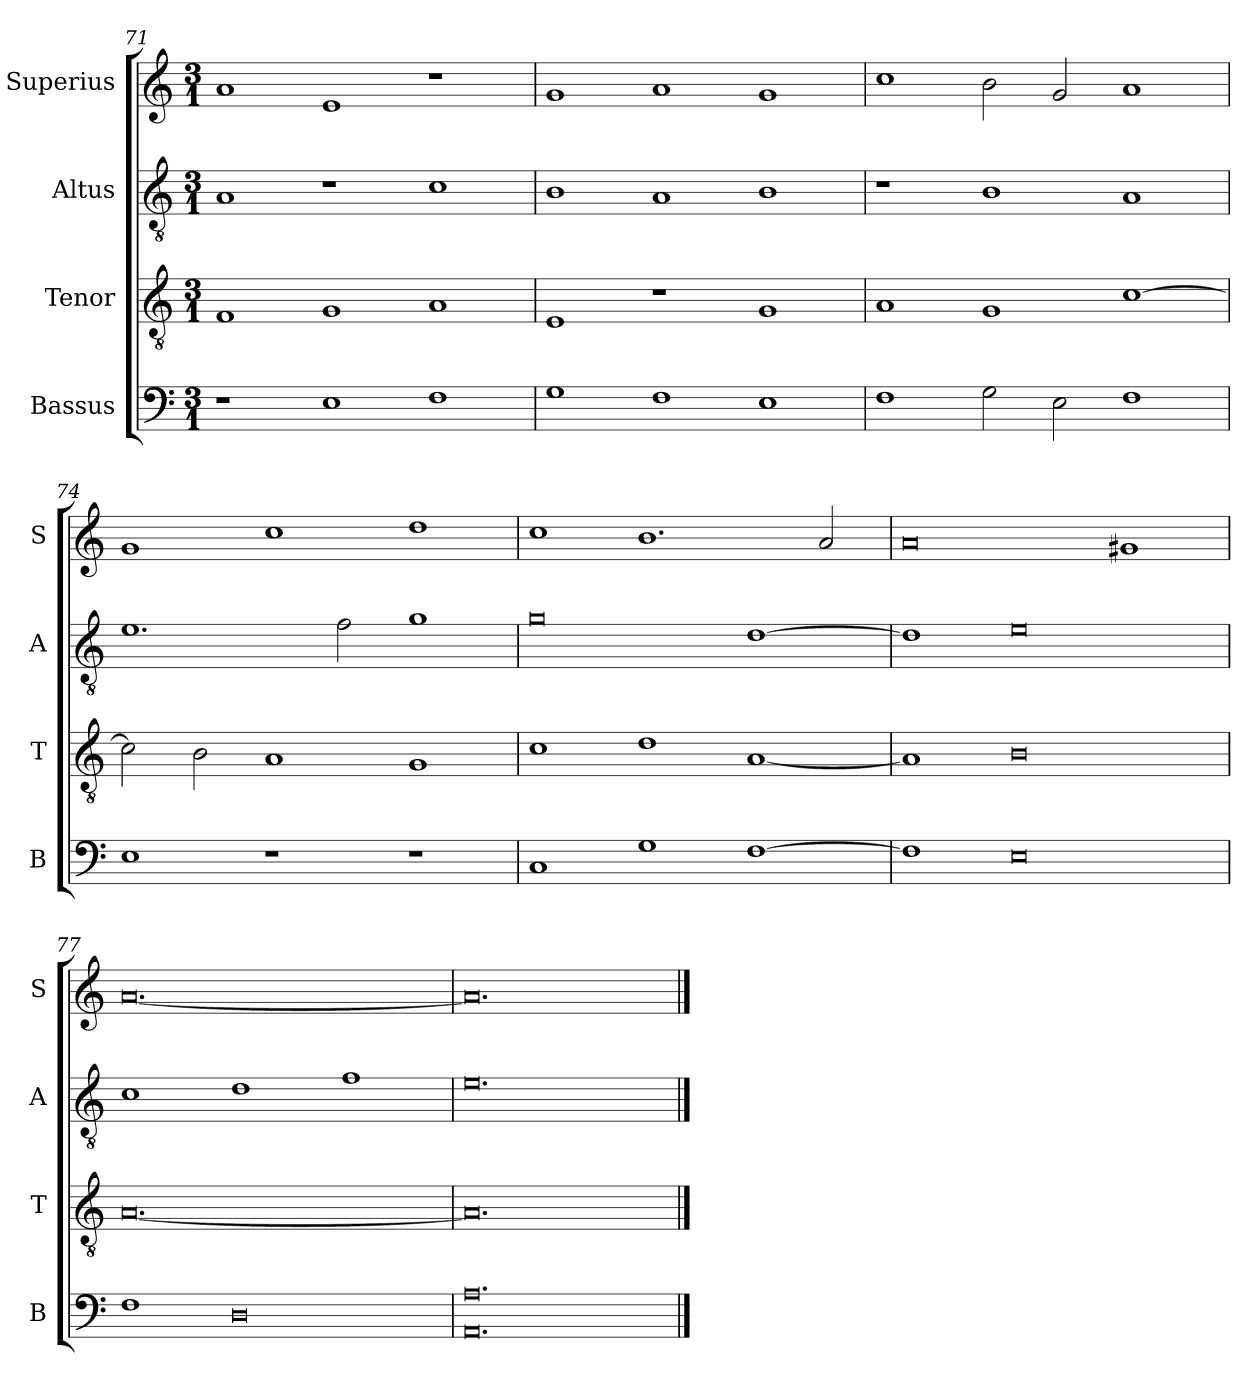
**kern	**kern	**kern	**kern
*part4	*part3	*part2	*part1
*staff4	*staff3	*staff2	*staff1
*I"Bassus	*I"Tenor	*I"Altus	*I"Superius
*I'B	*I'T	*I'A	*I'S
*clefF4	*clefGv2	*clefGv2	*clefG2
*k[]	*k[]	*k[]	*k[]
*M3/1	*M3/1	*M3/1	*M3/1
=71	=71	=71	=71
1r	1F	1A	1a
1E	1G	1r	1e
1F	1A	1c	1r
=72	=72	=72	=72
1G	1E	1B	1g
1F	1r	1A	1a
1E	1G	1B	1g
=73	=73	=73	=73
1F	1A	1r	1cc
2G\	1G	1B	2b\
2E\	.	.	2g/
1F	[1c	1A	1a
=74	=74	=74	=74
1E	2c\]	1.e	1g
.	2B\	.	.
1r	1A	.	1cc
.	.	2f\	.
1r	1G	1g	1dd
=75	=75	=75	=75
1C	1c	0g	1cc
1G	1d	.	1.b
[1F	[1A	[1d	.
.	.	.	2a/
=76	=76	=76	=76
1F]	1A]	1d]	0a
0E	0B	0e	.
.	.	.	1g#X
=77	=77	=77	=77
1F	[0.A	1c	[0.a
0D	.	1d	.
.	.	1f	.
=78	=78	=78	=78
*^	*	*	*
0.AA\	0.A/	0.A]	0.e	0.a]
*v	*v	*	*	*
==	==	==	==
*-	*-	*-	*-
